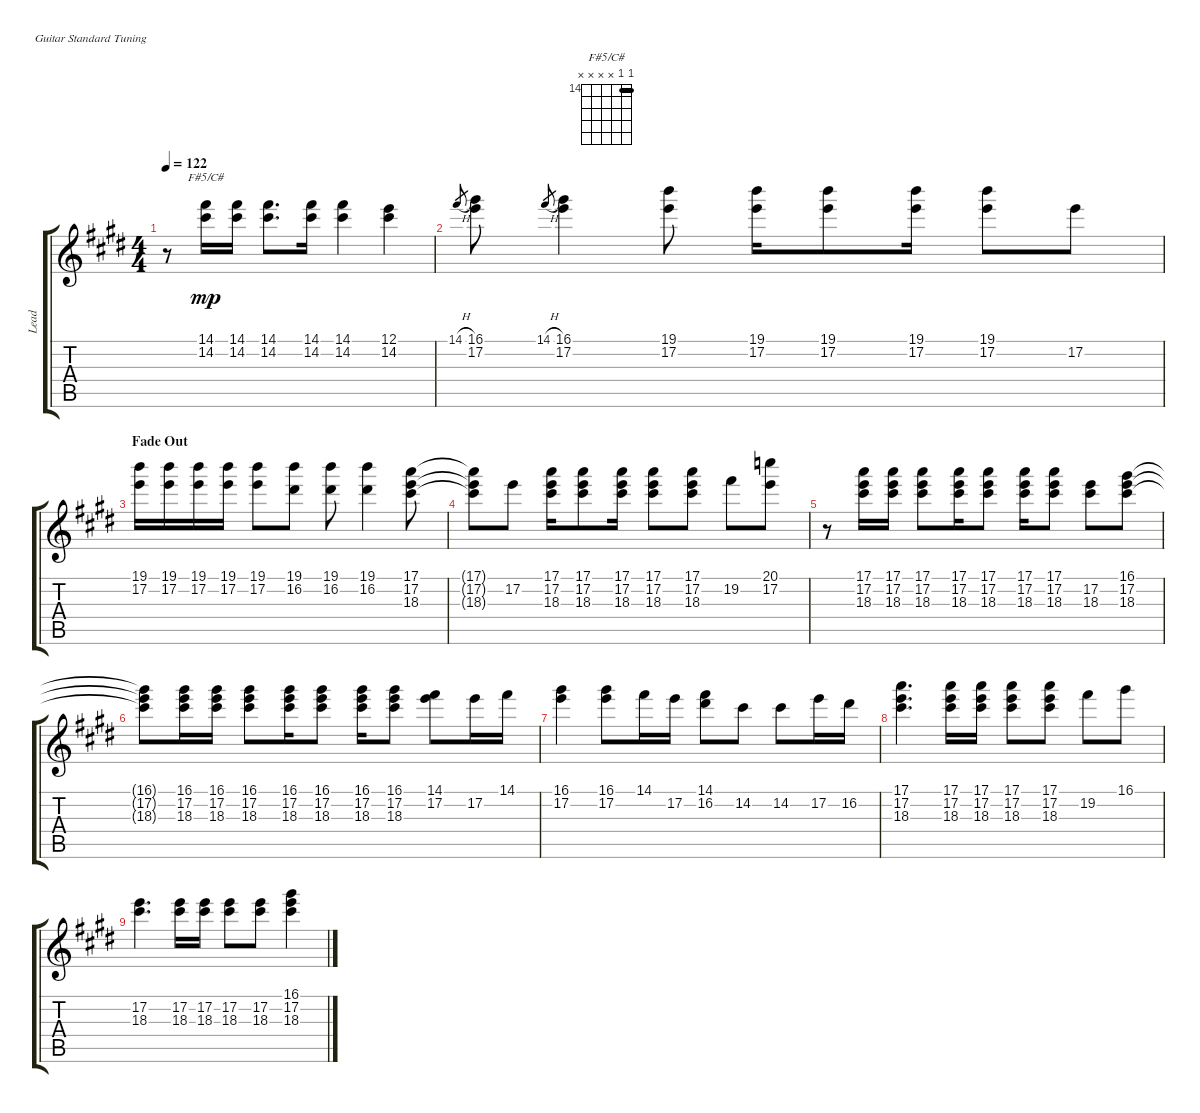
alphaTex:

\defaultSystemsLayout 4
\bracketExtendMode groupsimilarinstruments
\otherSystemsTrackNameOrientation horizontal
\track ("Lead Guitar (Frank Zappa)" "Lead") {instrument overdrivenguitar}
\staff {score tabs}
\tuning (E4 B3 G3 D3 A2 E2)
\chord ("F#5/C#" 14 14 x x x x) {firstfret 14 barre 14}
\ts (4 4)
\tempo 122
\clef g2
\ks e
r.8{dy mp beam Down} (14.2{acc #} 14.1{acc #}).16{ch "F#5/C#" beam Down} (14.2{acc #} 14.1{acc #}).16{beam Down} (14.2{acc #} 14.1{acc #}).8{d beam Down} (14.2{acc #} 14.1{acc #}).16{beam Down} (14.2{acc #} 14.1{acc #}).4{beam Down} (14.2{acc #} 12.1{acc forcenatural}).4{beam Down} |
14.1{h acc #}.8{gr beam Up} (16.1{acc #} 17.2{acc forcenatural}).8{beam Down} 14.1{h acc #}.8{gr beam Up} (16.1{acc #} 17.2{acc forcenatural}).4{beam Down} (19.1{acc forcenatural} 17.2{acc forcenatural}).8{beam Down} (19.1{acc forcenatural} 17.2{acc forcenatural}).16{beam Down} (19.1{acc forcenatural} 17.2{acc forcenatural}).8{beam Down} (19.1{acc forcenatural} 17.2{acc forcenatural}).16{beam Down} (19.1{acc forcenatural} 17.2{acc forcenatural}).8{beam Down} 17.2{acc forcenatural}.8{beam Down} |
\section ("" "Fade Out")
(19.1{acc forcenatural} 17.2{acc forcenatural}).16{beam Down} (19.1{acc forcenatural} 17.2{acc forcenatural}).16{beam Down} (19.1{acc forcenatural} 17.2{acc forcenatural}).16{beam Down} (19.1{acc forcenatural} 17.2{acc forcenatural}).16{beam Down} (19.1{acc forcenatural} 17.2{acc forcenatural}).8{beam Down} (19.1{acc forcenatural} 16.2{acc #}).8{beam Down} (19.1{acc forcenatural} 16.2{acc #}).8{beam Down} (19.1{acc forcenatural} 16.2{acc #}).4{beam Down} (17.1{acc forcenatural} 17.2{acc forcenatural} 18.3{acc #}).8{beam Down} |
(17.1{t acc forcenatural} 17.2{t acc forcenatural} 18.3{t acc #}).8{beam Down} 17.2{acc forcenatural}.8{beam Down} (17.1{acc forcenatural} 17.2{acc forcenatural} 18.3{acc #}).16{beam Down} (17.1{acc forcenatural} 17.2{acc forcenatural} 18.3{acc #}).8{beam Down} (17.1{acc forcenatural} 17.2{acc forcenatural} 18.3{acc #}).16{beam Down} (17.1{acc forcenatural} 17.2{acc forcenatural} 18.3{acc #}).8{beam Down} (17.1{acc forcenatural} 17.2{acc forcenatural} 18.3{acc #}).8{beam Down} 19.2{acc #}.8{beam Down} (17.2{acc forcenatural} 20.1{acc forcenatural}).8{beam Down} |
r.8{beam Down} (17.1{acc forcenatural} 17.2{acc forcenatural} 18.3{acc #}).16{beam Down} (17.1{acc forcenatural} 17.2{acc forcenatural} 18.3{acc #}).16{beam Down} (17.1{acc forcenatural} 17.2{acc forcenatural} 18.3{acc #}).8{beam Down} (17.1{acc forcenatural} 17.2{acc forcenatural} 18.3{acc #}).16{beam Down} (17.1{acc forcenatural} 17.2{acc forcenatural} 18.3{acc #}).8{beam Down} (17.1{acc forcenatural} 17.2{acc forcenatural} 18.3{acc #}).16{beam Down} (17.1{acc forcenatural} 17.2{acc forcenatural} 18.3{acc #}).8{beam Down} (17.2{acc forcenatural} 18.3{acc #}).8{beam Down} (16.1{acc #} 17.2{acc forcenatural} 18.3{acc #}).8{beam Down} |
(16.1{t acc #} 17.2{t acc forcenatural} 18.3{t acc #}).8{beam Down} (16.1{acc #} 17.2{acc forcenatural} 18.3{acc #}).16{beam Down} (16.1{acc #} 17.2{acc forcenatural} 18.3{acc #}).16{beam Down} (16.1{acc #} 17.2{acc forcenatural} 18.3{acc #}).8{beam Down} (16.1{acc #} 17.2{acc forcenatural} 18.3{acc #}).16{beam Down} (16.1{acc #} 17.2{acc forcenatural} 18.3{acc #}).8{beam Down} (16.1{acc #} 17.2{acc forcenatural} 18.3{acc #}).16{beam Down} (16.1{acc #} 17.2{acc forcenatural} 18.3{acc #}).8{beam Down} (14.1{acc #} 17.2{acc forcenatural}).8{beam Down} 17.2{acc forcenatural}.16{beam Down} 14.1{acc #}.16{beam Down} |
(17.2{acc forcenatural} 16.1{acc #}).4{beam Down} (16.1{acc #} 17.2{acc forcenatural}).8{beam Down} 14.1{acc #}.16{beam Down} 17.2{acc forcenatural}.16{beam Down} (14.1{acc #} 16.2{acc #}).8{beam Down} 14.2{acc #}.8{beam Down} 14.2{acc #}.8{beam Down} 17.2{acc forcenatural}.16{beam Down} 16.2{acc #}.16{beam Down} |
(17.1{acc forcenatural} 17.2{acc forcenatural} 18.3{acc #}).4{d beam Down} (17.1{acc forcenatural} 17.2{acc forcenatural} 18.3{acc #}).16{beam Down} (17.1{acc forcenatural} 17.2{acc forcenatural} 18.3{acc #}).16{beam Down} (17.1{acc forcenatural} 17.2{acc forcenatural} 18.3{acc #}).8{beam Down} (17.1{acc forcenatural} 17.2{acc forcenatural} 18.3{acc #}).8{beam Down} 19.2{acc #}.8{beam Down} 16.1{acc #}.8{beam Down} |
(17.2{acc forcenatural} 18.3{acc #}).4{d beam Down} (17.2{acc forcenatural} 18.3{acc #}).16{beam Down} (17.2{acc forcenatural} 18.3{acc #}).16{beam Down} (17.2{acc forcenatural} 18.3{acc #}).8{beam Down} (17.2{acc forcenatural} 18.3{acc #}).8{beam Down} (16.1{acc #} 17.2{acc forcenatural} 18.3{acc #}).4{beam Down}
